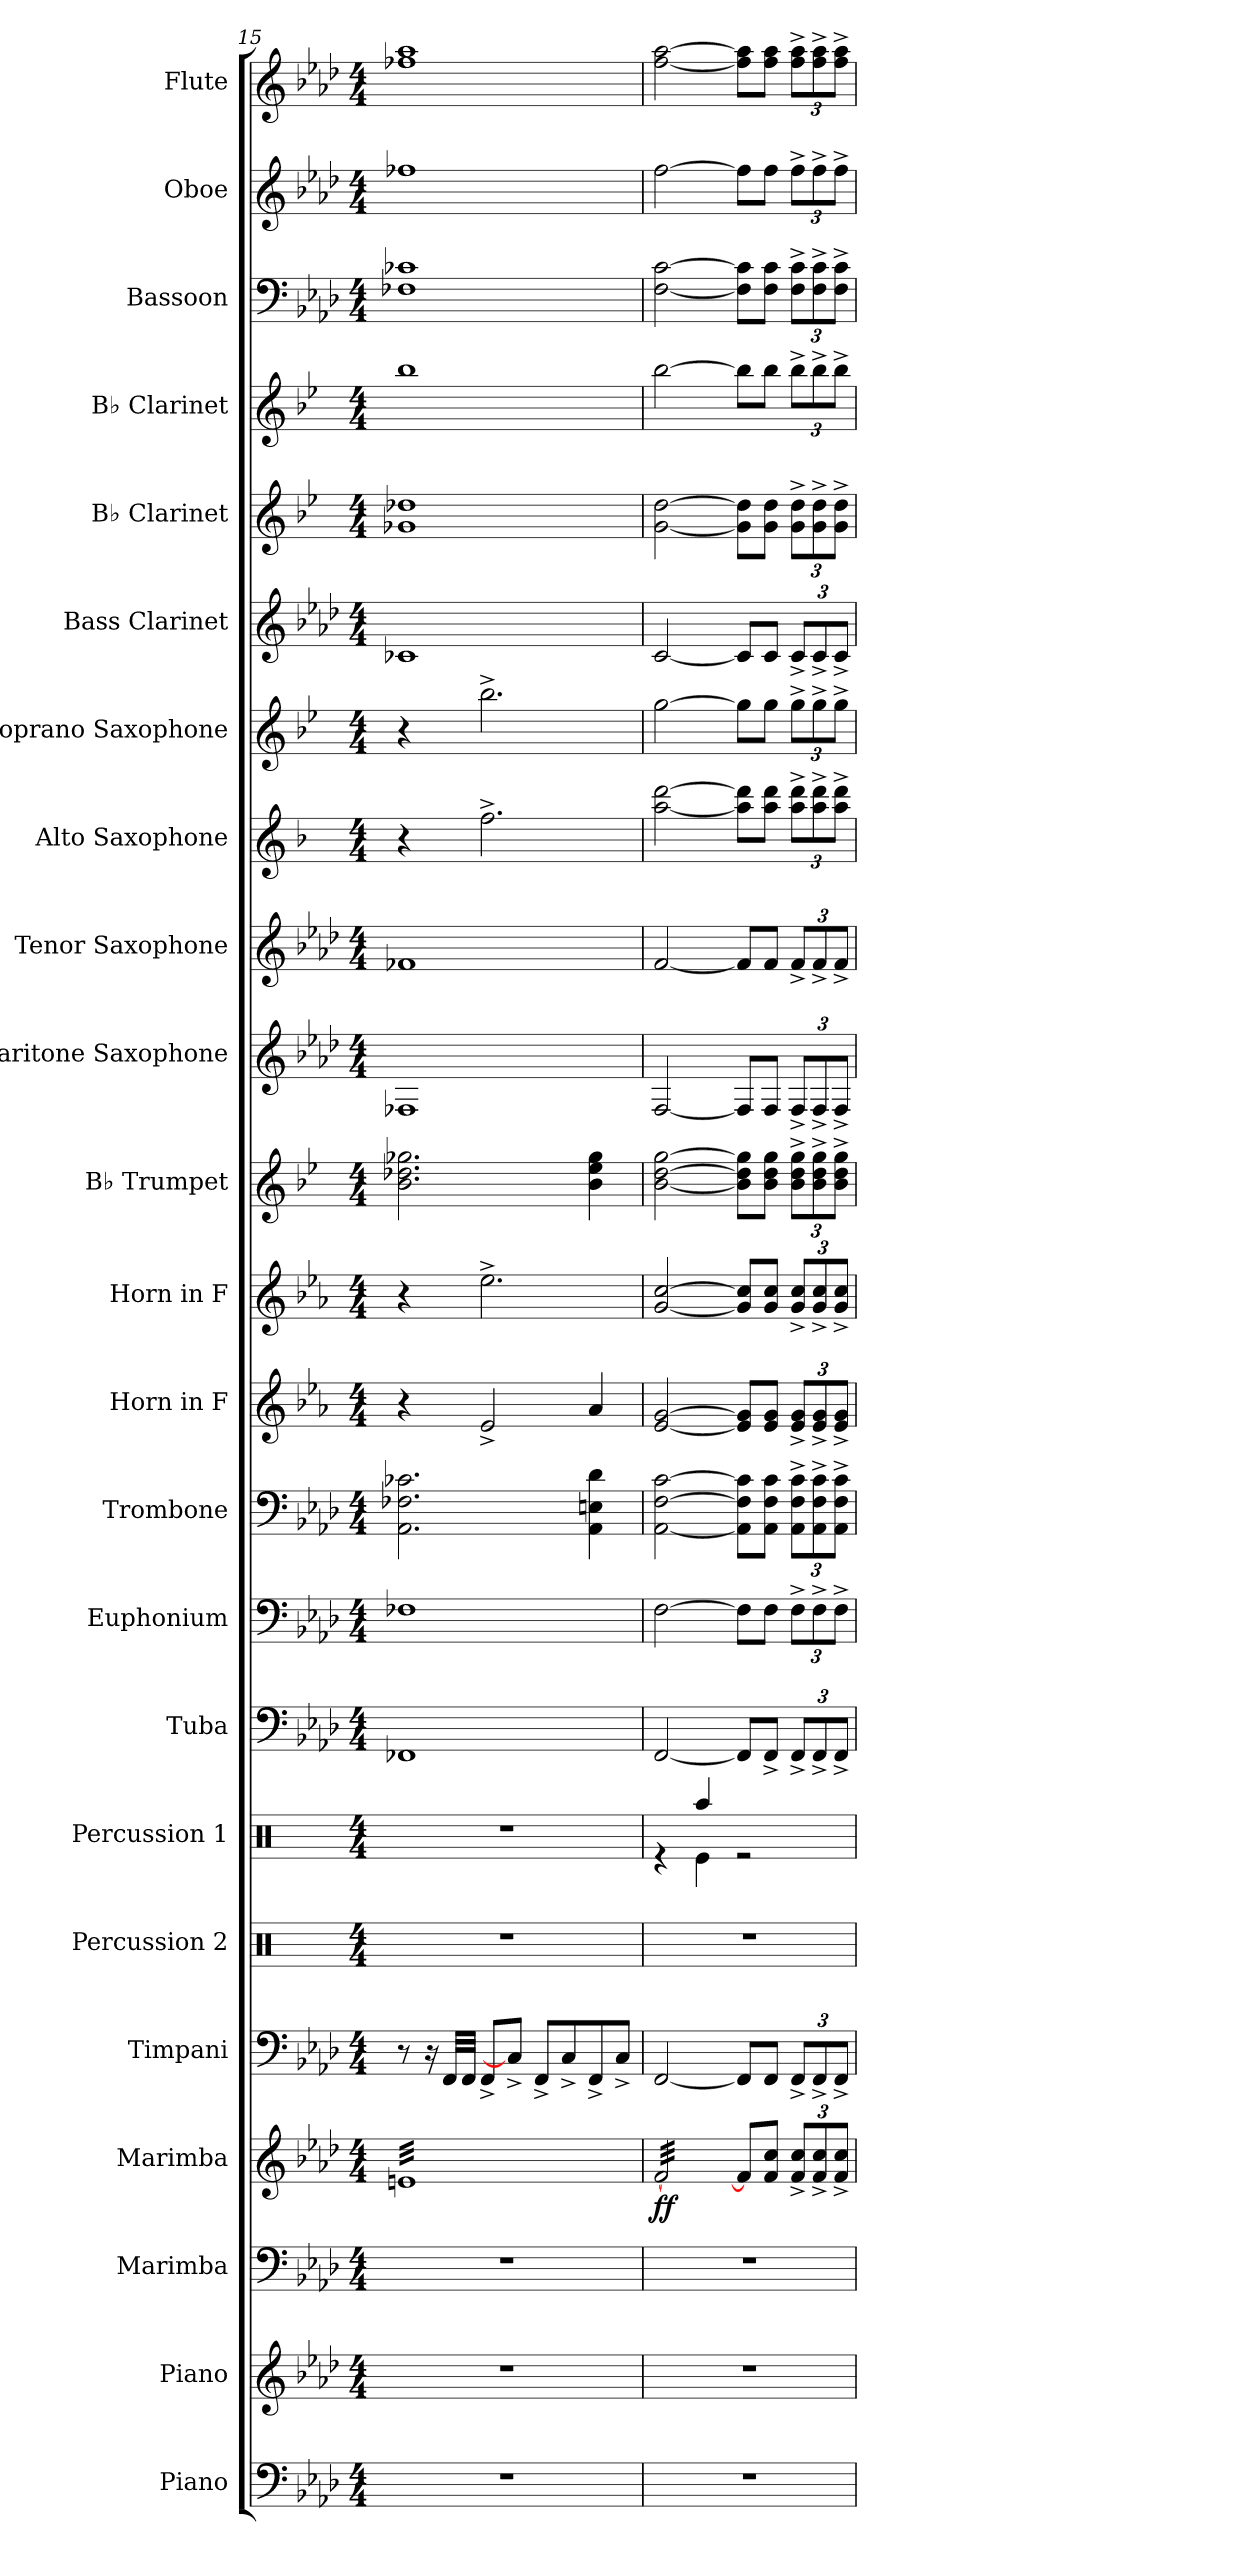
**kern	**kern	**kern	**kern	**dynam	**kern	**kern	**kern	**kern	**kern	**kern	**kern	**kern	**kern	**kern	**kern	**kern	**kern	**kern	**kern	**kern	**kern	**kern	**kern
*part23	*part22	*part21	*part20	*part20	*part19	*part18	*part17	*part16	*part15	*part14	*part13	*part12	*part11	*part10	*part9	*part8	*part7	*part6	*part5	*part4	*part3	*part2	*part1
*staff23	*staff22	*staff21	*staff20	*staff20	*staff19	*staff18	*staff17	*staff16	*staff15	*staff14	*staff13	*staff12	*staff11	*staff10	*staff9	*staff8	*staff7	*staff6	*staff5	*staff4	*staff3	*staff2	*staff1
*I"Piano	*I"Piano	*I"Marimba	*I"Marimba	*	*I"Timpani	*I"Percussion 2	*I"Percussion 1	*I"Tuba	*I"Euphonium	*I"Trombone	*I"Horn in F	*I"Horn in F	*I"B♭ Trumpet	*I"Baritone Saxophone	*I"Tenor Saxophone	*I"Alto Saxophone	*I"Soprano Saxophone	*I"Bass Clarinet	*I"B♭ Clarinet	*I"B♭ Clarinet	*I"Bassoon	*I"Oboe	*I"Flute
*I'Pno.	*I'Pno.	*I'Mrm.	*I'Mrm.	*	*I'Timp.	*I'Pr. 2	*I'Pr. 1	*I'Tu.	*I'Eu.	*I'Trb.	*	*	*I'B♭ Tpt.	*I'Bar. Sax.	*I'T. Sax.	*I'A. Sax.	*I'S. Sax.	*I'B. Cl.	*I'B♭ Cl.	*I'B♭ Cl.	*I'Bsn.	*I'Ob.	*I'Fl.
*clefF4	*clefG2	*clefF4	*clefG2	*	*clefF4	*clefX	*clefX	*clefF4	*clefF4	*clefF4	*clefG2	*clefG2	*clefG2	*clefG2	*clefG2	*clefG2	*clefG2	*clefG2	*clefG2	*clefG2	*clefF4	*clefG2	*clefG2
*	*	*	*	*	*	*	*	*	*	*	*ITrd4c7	*ITrd4c7	*ITrd1c2	*ITrd12c21	*ITrd8c14	*ITrd5c9	*ITrd1c2	*ITrd8c14	*ITrd1c2	*ITrd1c2	*	*	*
*k[b-e-a-d-]	*k[b-e-a-d-]	*k[b-e-a-d-]	*k[b-e-a-d-]	*	*k[b-e-a-d-]	*k[]	*k[]	*k[b-e-a-d-]	*k[b-e-a-d-]	*k[b-e-a-d-]	*k[b-e-a-d-]	*k[b-e-a-d-]	*k[b-e-a-d-]	*k[b-e-a-d-]	*k[b-e-a-d-]	*k[b-e-a-d-]	*k[b-e-a-d-]	*k[b-e-a-d-]	*k[b-e-a-d-]	*k[b-e-a-d-]	*k[b-e-a-d-]	*k[b-e-a-d-]	*k[b-e-a-d-]
*M4/4	*M4/4	*M4/4	*M4/4	*	*M4/4	*M4/4	*M4/4	*M4/4	*M4/4	*M4/4	*M4/4	*M4/4	*M4/4	*M4/4	*M4/4	*M4/4	*M4/4	*M4/4	*M4/4	*M4/4	*M4/4	*M4/4	*M4/4
=15	=15	=15	=15	=15	=15	=15	=15	=15	=15	=15	=15	=15	=15	=15	=15	=15	=15	=15	=15	=15	=15	=15	=15
*	*	*	*tremolo	*	*	*	*	*	*	*	*	*	*	*	*	*	*	*	*	*	*	*	*
1r	1r	1r	32enLLL	.	8r	1r	1r	1FF-X	1F-X	2.AA-\ 2.F-X\ 2.c-X\	4r	4r	2.a-\ 2.cc-X\ 2.ff-X\	1FF-X	1F-X	4r	4r	1C-X	1f-X 1cc-X	1aa-	1F-X 1c-X	1ff-X	1ff-X 1aa-
.	.	.	32en	.	.	.	.	.	.	.	.	.	.	.	.	.	.	.	.	.	.	.	.
.	.	.	32en	.	.	.	.	.	.	.	.	.	.	.	.	.	.	.	.	.	.	.	.
.	.	.	32en	.	.	.	.	.	.	.	.	.	.	.	.	.	.	.	.	.	.	.	.
.	.	.	32en	.	16r	.	.	.	.	.	.	.	.	.	.	.	.	.	.	.	.	.	.
.	.	.	32en	.	.	.	.	.	.	.	.	.	.	.	.	.	.	.	.	.	.	.	.
.	.	.	32en	.	32FF/LLL	.	.	.	.	.	.	.	.	.	.	.	.	.	.	.	.	.	.
.	.	.	32en	.	32FF/JJJ	.	.	.	.	.	.	.	.	.	.	.	.	.	.	.	.	.	.
.	.	.	32en	.	8FF^/L	.	.	.	.	.	2A-^/	2.a-^\	.	.	.	2.a-^\	2.aa-^\	.	.	.	.	.	.
.	.	.	32en	.	.	.	.	.	.	.	.	.	.	.	.	.	.	.	.	.	.	.	.
.	.	.	32en	.	.	.	.	.	.	.	.	.	.	.	.	.	.	.	.	.	.	.	.
.	.	.	32en	.	.	.	.	.	.	.	.	.	.	.	.	.	.	.	.	.	.	.	.
.	.	.	32en	.	8C^/J]	.	.	.	.	.	.	.	.	.	.	.	.	.	.	.	.	.	.
.	.	.	32en	.	.	.	.	.	.	.	.	.	.	.	.	.	.	.	.	.	.	.	.
.	.	.	32en	.	.	.	.	.	.	.	.	.	.	.	.	.	.	.	.	.	.	.	.
.	.	.	32en	.	.	.	.	.	.	.	.	.	.	.	.	.	.	.	.	.	.	.	.
.	.	.	32en	.	8FF^/L	.	.	.	.	.	.	.	.	.	.	.	.	.	.	.	.	.	.
.	.	.	32en	.	.	.	.	.	.	.	.	.	.	.	.	.	.	.	.	.	.	.	.
.	.	.	32en	.	.	.	.	.	.	.	.	.	.	.	.	.	.	.	.	.	.	.	.
.	.	.	32en	.	.	.	.	.	.	.	.	.	.	.	.	.	.	.	.	.	.	.	.
.	.	.	32en	.	8C^/	.	.	.	.	.	.	.	.	.	.	.	.	.	.	.	.	.	.
.	.	.	32en	.	.	.	.	.	.	.	.	.	.	.	.	.	.	.	.	.	.	.	.
.	.	.	32en	.	.	.	.	.	.	.	.	.	.	.	.	.	.	.	.	.	.	.	.
.	.	.	32en	.	.	.	.	.	.	.	.	.	.	.	.	.	.	.	.	.	.	.	.
.	.	.	32en	.	8FF^/	.	.	.	.	4AA-\ 4En\ 4d-\	4d-/	.	4a-\ 4dd-\ 4ff-\	.	.	.	.	.	.	.	.	.	.
.	.	.	32en	.	.	.	.	.	.	.	.	.	.	.	.	.	.	.	.	.	.	.	.
.	.	.	32en	.	.	.	.	.	.	.	.	.	.	.	.	.	.	.	.	.	.	.	.
.	.	.	32en	.	.	.	.	.	.	.	.	.	.	.	.	.	.	.	.	.	.	.	.
.	.	.	32en	.	8C^/J	.	.	.	.	.	.	.	.	.	.	.	.	.	.	.	.	.	.
.	.	.	32en	.	.	.	.	.	.	.	.	.	.	.	.	.	.	.	.	.	.	.	.
.	.	.	32en	.	.	.	.	.	.	.	.	.	.	.	.	.	.	.	.	.	.	.	.
.	.	.	32enJJJ	.	.	.	.	.	.	.	.	.	.	.	.	.	.	.	.	.	.	.	.
=16	=16	=16	=16	=16	=16	=16	=16	=16	=16	=16	=16	=16	=16	=16	=16	=16	=16	=16	=16	=16	=16	=16	=16
*	*	*	*	*	*	*	*^	*	*	*	*	*	*	*	*	*	*	*	*	*	*	*	*
!	!	!	!	!LO:DY:b	!	!	!	!	!	!	!	!	!	!	!	!	!	!	!	!	!	!	!	!
1r	1r	1r	[32f/LLL	ff	[2FF/	1r	4re	4ryy	[2FF/	[2F\	[2AA-\ [2F\ [2c\	[2A-/ [2c/	[2c/ [2f/	[2a-\ [2cc\ [2ff\	[2FF/	[2F/	[2cc\ [2ff\	[2ff\	[2C/	[2f\ [2cc\	[2aa-\	[2F\ [2c\	[2ff\	[2ff\ [2aa-\
.	.	.	32f/	.	.	.	.	.	.	.	.	.	.	.	.	.	.	.	.	.	.	.	.	.
.	.	.	32f/	.	.	.	.	.	.	.	.	.	.	.	.	.	.	.	.	.	.	.	.	.
.	.	.	32f/	.	.	.	.	.	.	.	.	.	.	.	.	.	.	.	.	.	.	.	.	.
.	.	.	32f/	.	.	.	.	.	.	.	.	.	.	.	.	.	.	.	.	.	.	.	.	.
.	.	.	32f/	.	.	.	.	.	.	.	.	.	.	.	.	.	.	.	.	.	.	.	.	.
.	.	.	32f/	.	.	.	.	.	.	.	.	.	.	.	.	.	.	.	.	.	.	.	.	.
.	.	.	32f/	.	.	.	.	.	.	.	.	.	.	.	.	.	.	.	.	.	.	.	.	.
.	.	.	32f/	.	.	.	4Re\	4Raa/	.	.	.	.	.	.	.	.	.	.	.	.	.	.	.	.
.	.	.	32f/	.	.	.	.	.	.	.	.	.	.	.	.	.	.	.	.	.	.	.	.	.
.	.	.	32f/	.	.	.	.	.	.	.	.	.	.	.	.	.	.	.	.	.	.	.	.	.
.	.	.	32f/	.	.	.	.	.	.	.	.	.	.	.	.	.	.	.	.	.	.	.	.	.
.	.	.	32f/	.	.	.	.	.	.	.	.	.	.	.	.	.	.	.	.	.	.	.	.	.
.	.	.	32f/	.	.	.	.	.	.	.	.	.	.	.	.	.	.	.	.	.	.	.	.	.
.	.	.	32f/	.	.	.	.	.	.	.	.	.	.	.	.	.	.	.	.	.	.	.	.	.
.	.	.	32f/JJJ	.	.	.	.	.	.	.	.	.	.	.	.	.	.	.	.	.	.	.	.	.
*	*	*	*Xtremolo	*	*	*	*	*	*	*	*	*	*	*	*	*	*	*	*	*	*	*	*	*
.	.	.	8f/L]	.	8FF/L]	.	2re	2ryy	8FF/L]	8F\L]	8AA-\] 8F\] 8c\]L	8A-/] 8c/]L	8c/] 8f/]L	8a-\] 8cc\] 8ff\]L	8FF/L]	8F/L]	8cc\] 8ff\]L	8ff\L]	8C/L]	8f\] 8cc\]L	8aa-\L]	8F\] 8c\]L	8ff\L]	8ff\] 8aa-\]L
.	.	.	8f/ 8cc/J	.	8FF/J	.	.	.	8FF^/J	8F\J	8AA-\ 8F\ 8c\J	8A-/ 8c/J	8c/ 8f/J	8a-\ 8cc\ 8ff\J	8FF/J	8F/J	8cc\ 8ff\J	8ff\J	8C/J	8f\ 8cc\J	8aa-\J	8F\ 8c\J	8ff\J	8ff\ 8aa-\J
*	*	*	*Xbrackettup	*	*Xbrackettup	*	*	*	*Xbrackettup	*Xbrackettup	*Xbrackettup	*Xbrackettup	*Xbrackettup	*Xbrackettup	*Xbrackettup	*Xbrackettup	*Xbrackettup	*Xbrackettup	*Xbrackettup	*Xbrackettup	*Xbrackettup	*Xbrackettup	*Xbrackettup	*Xbrackettup
.	.	.	12f/^ 12cc/^L	.	12FF^/L	.	.	.	12FF^/L	12F^\L	12AA-\^ 12F\^ 12c\^L	12A-/^ 12c/^L	12c/^ 12f/^L	12a-\^ 12cc\^ 12ff\^L	12FF^/L	12F^/L	12cc\^ 12ff\^L	12ff^\L	12C^/L	12f\^ 12cc\^L	12aa-^\L	12F\^ 12c\^L	12ff^\L	12ff\^ 12aa-\^L
.	.	.	12f/^ 12cc/^	.	12FF^/	.	.	.	12FF^/	12F^\	12AA-\^ 12F\^ 12c\^	12A-/^ 12c/^	12c/^ 12f/^	12a-\^ 12cc\^ 12ff\^	12FF^/	12F^/	12cc\^ 12ff\^	12ff^\	12C^/	12f\^ 12cc\^	12aa-^\	12F\^ 12c\^	12ff^\	12ff\^ 12aa-\^
.	.	.	12f/^ 12cc/^J	.	12FF^/J	.	.	.	12FF^/J	12F^\J	12AA-\^ 12F\^ 12c\^J	12A-/^ 12c/^J	12c/^ 12f/^J	12a-\^ 12cc\^ 12ff\^J	12FF^/J	12F^/J	12cc\^ 12ff\^J	12ff^\J	12C^/J	12f\^ 12cc\^J	12aa-^\J	12F\^ 12c\^J	12ff^\J	12ff\^ 12aa-\^J
*	*	*	*	*	*	*	*v	*v	*	*	*	*	*	*	*	*	*	*	*	*	*	*	*	*
=	=	=	=	=	=	=	=	=	=	=	=	=	=	=	=	=	=	=	=	=	=	=	=
*-	*-	*-	*-	*-	*-	*-	*-	*-	*-	*-	*-	*-	*-	*-	*-	*-	*-	*-	*-	*-	*-	*-	*-
